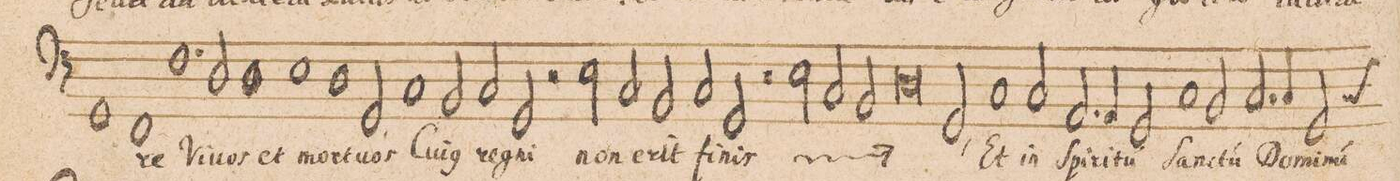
**kern	**text
*I"BASSVS.	*
*clefF4	*
*k[]	*
*met(C|)	*
*M2/1	*
1GG	.
1FF	-re
=123-	=123-
1.F	Vi-
2D/	-uos
=124-	=124-
1D	et
1E	mor-
=125-	=125-
1D	-tu-
2GG,</	-os
1C	Cu-
=126-	=126-
2BBny/	-i(us)
2C/	re-
2GG/	-gni
=127-	=127-
2r	.
2E\	non
2C/	e-
2BB/	-rit
=128-	=128-
2C/	fi-
2GG/	-nis
2r	.
*	*ij
2E\	non
=129-	=129-
2C/	e-
2BB/	-rit
0D	fi-
=130-	=130-
2GG,</	-nis
*	*Xij
1C	Et
=131-	=131-
2C/	in
2.AA/	Spi-
4AA/	-ri-
=132-	=132-
2GG/	-tu(m)
1C	San-
2BB/	-ctu(m)
=133-	=133-
2.C/	Do-
4C/	-mi-
*custos:C	*
2GG/	-nu(m)
*-	*-
